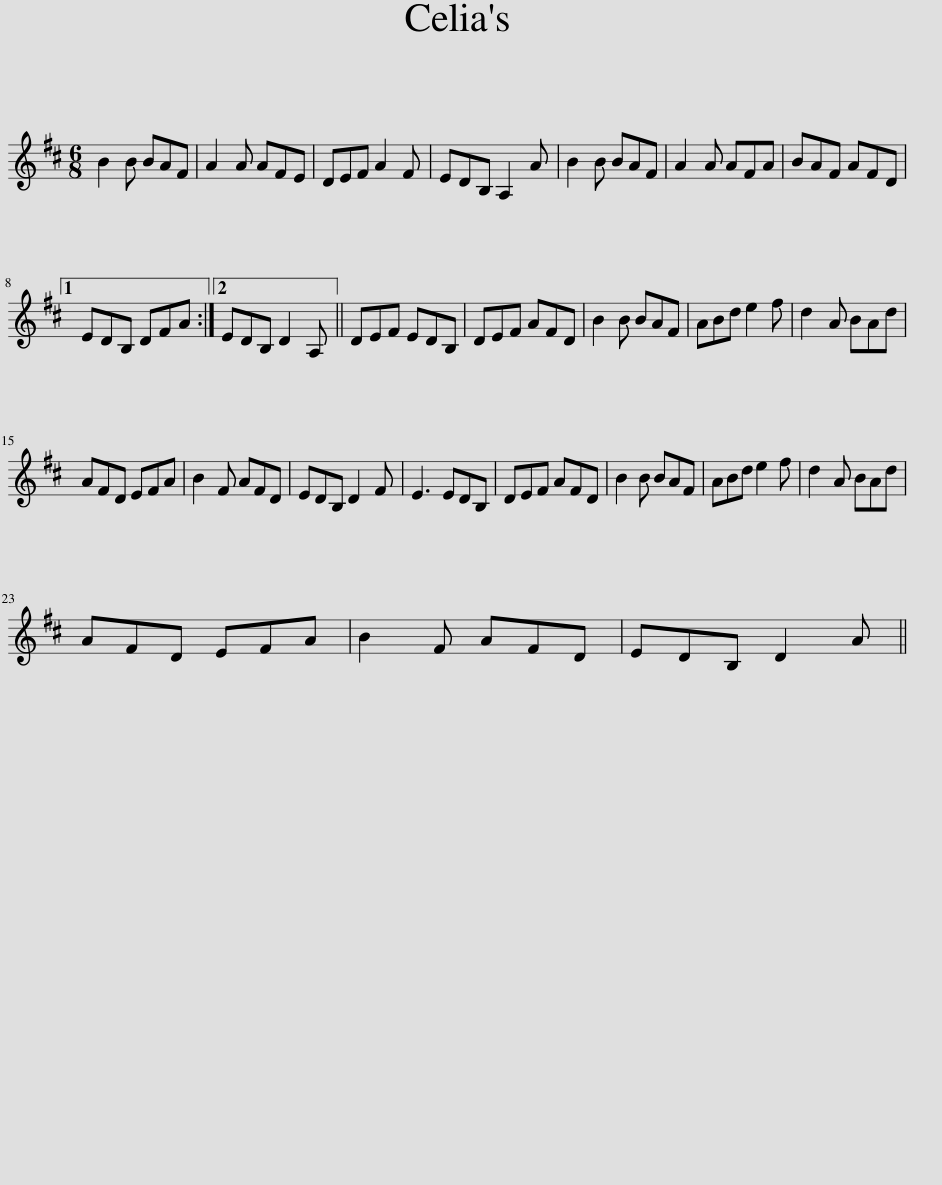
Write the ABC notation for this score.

X:1
L:1/8
M:6/8
I:linebreak $
K:D
V:1 treble
V:1
 B2 B BAF | A2 A AFE | DEF A2 F | EDB, A,2 A | B2 B BAF | %5
 A2 A AFA | BAF AFD |1$ EDB, DFA :|2 EDB, D2 A, || DEF EDB, | %10
 DEF AFD | B2 B BAF | ABd e2 f | d2 A BAd |$ AFD EFA | %15
 B2 F AFD | EDB, D2 F | E3 EDB, | DEF AFD | B2 B BAF | %20
 ABd e2 f | d2 A BAd |$ AFD EFA | B2 F AFD | EDB, D2 A || %25
